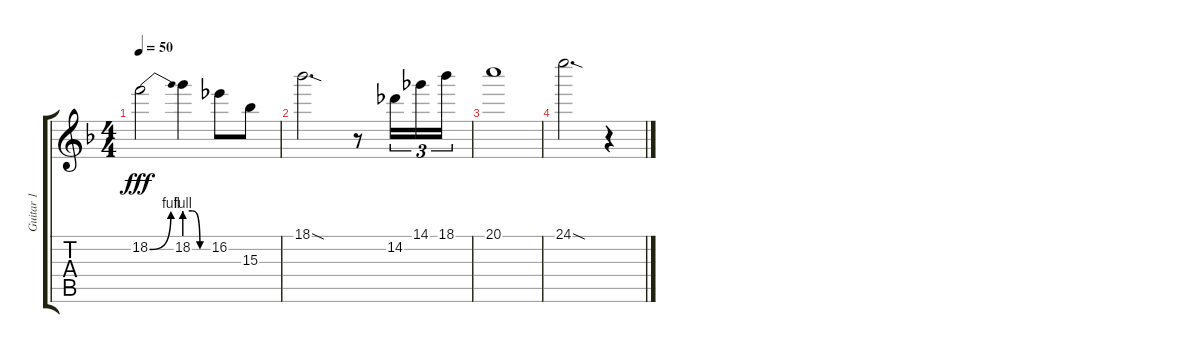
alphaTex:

\track ("Guitar 1" "Guitar 1") {instrument overdrivenguitar}
\staff {score tabs}
\tuning (E4 B3 G3 D3 A2 E2) {hide}
\ts (4 4)
\tempo 50
\clef g2
\ks f
18.2{be (bend 0 0 60 4)}.2{dy fff} 18.2{be (custom 0 4 20 4 40 0 60 0)}.4 16.2.8 15.3.8 |
18.1{sod}.2{d} r.8 14.2.16{tu (3 2)} 14.1.16{tu (3 2)} 18.1.16{tu (3 2)} |
20.1.1 |
24.1{sod}.2{d} r.4
